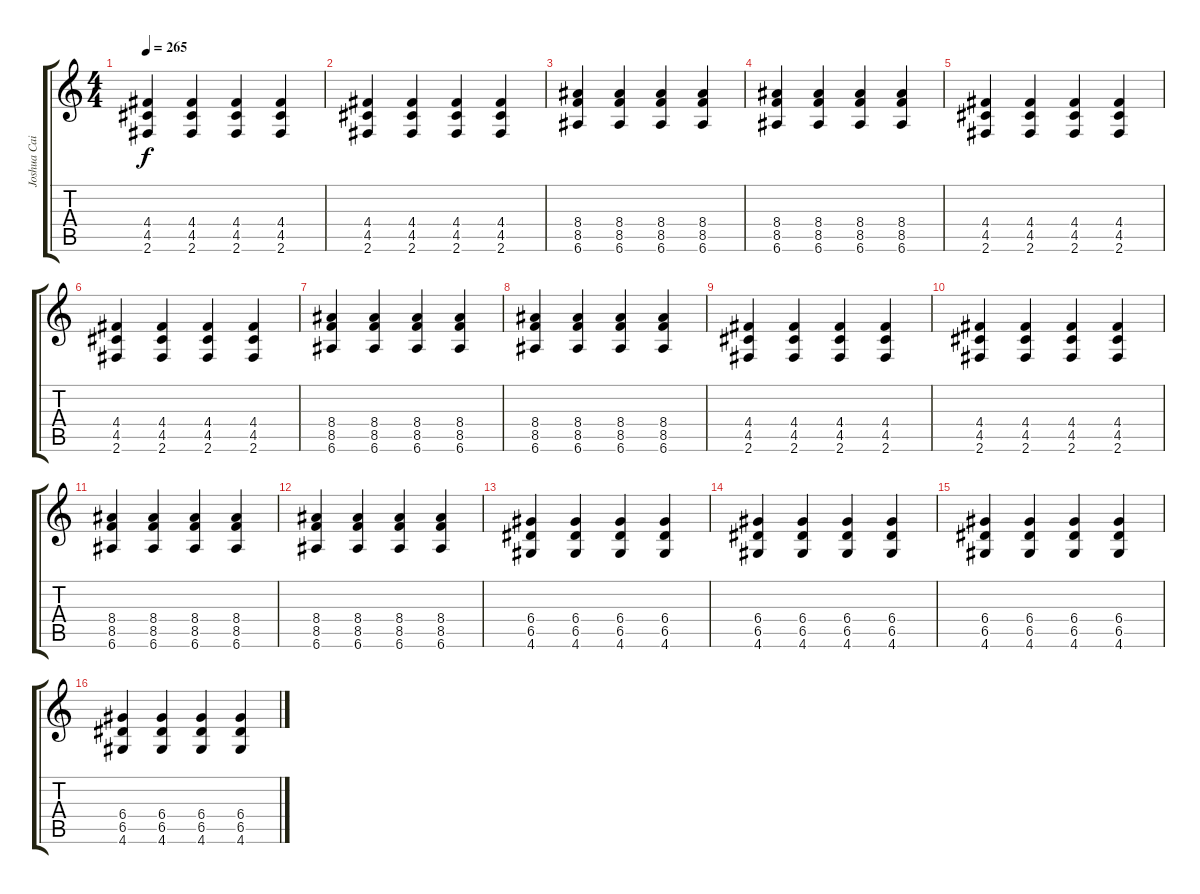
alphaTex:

\track ("Joshua Cain Clean" "Joshua Cai") {instrument electricguitarclean}
\staff {score tabs}
\tuning (E4 B3 G3 D3 A2 E2) {hide}
\ts (4 4)
\tempo 265
\clef g2
\ks c
(4.4 4.5 2.6).4{dy f} (4.4 4.5 2.6).4 (4.4 4.5 2.6).4 (4.4 4.5 2.6).4 |
(4.4 4.5 2.6).4 (4.4 4.5 2.6).4 (4.4 4.5 2.6).4 (4.4 4.5 2.6).4 |
(8.4 8.5 6.6).4 (8.4 8.5 6.6).4 (8.4 8.5 6.6).4 (8.4 8.5 6.6).4 |
(8.4 8.5 6.6).4 (8.4 8.5 6.6).4 (8.4 8.5 6.6).4 (8.4 8.5 6.6).4 |
(4.4 4.5 2.6).4 (4.4 4.5 2.6).4 (4.4 4.5 2.6).4 (4.4 4.5 2.6).4 |
(4.4 4.5 2.6).4 (4.4 4.5 2.6).4 (4.4 4.5 2.6).4 (4.4 4.5 2.6).4 |
(8.4 8.5 6.6).4 (8.4 8.5 6.6).4 (8.4 8.5 6.6).4 (8.4 8.5 6.6).4 |
(8.4 8.5 6.6).4 (8.4 8.5 6.6).4 (8.4 8.5 6.6).4 (8.4 8.5 6.6).4 |
(4.4 4.5 2.6).4 (4.4 4.5 2.6).4 (4.4 4.5 2.6).4 (4.4 4.5 2.6).4 |
(4.4 4.5 2.6).4 (4.4 4.5 2.6).4 (4.4 4.5 2.6).4 (4.4 4.5 2.6).4 |
(8.4 8.5 6.6).4 (8.4 8.5 6.6).4 (8.4 8.5 6.6).4 (8.4 8.5 6.6).4 |
(8.4 8.5 6.6).4 (8.4 8.5 6.6).4 (8.4 8.5 6.6).4 (8.4 8.5 6.6).4 |
(6.4 6.5 4.6).4 (6.4 6.5 4.6).4 (6.4 6.5 4.6).4 (6.4 6.5 4.6).4 |
(6.4 6.5 4.6).4 (6.4 6.5 4.6).4 (6.4 6.5 4.6).4 (6.4 6.5 4.6).4 |
(6.4 6.5 4.6).4 (6.4 6.5 4.6).4 (6.4 6.5 4.6).4 (6.4 6.5 4.6).4 |
(6.4 6.5 4.6).4 (6.4 6.5 4.6).4 (6.4 6.5 4.6).4 (6.4 6.5 4.6).4
